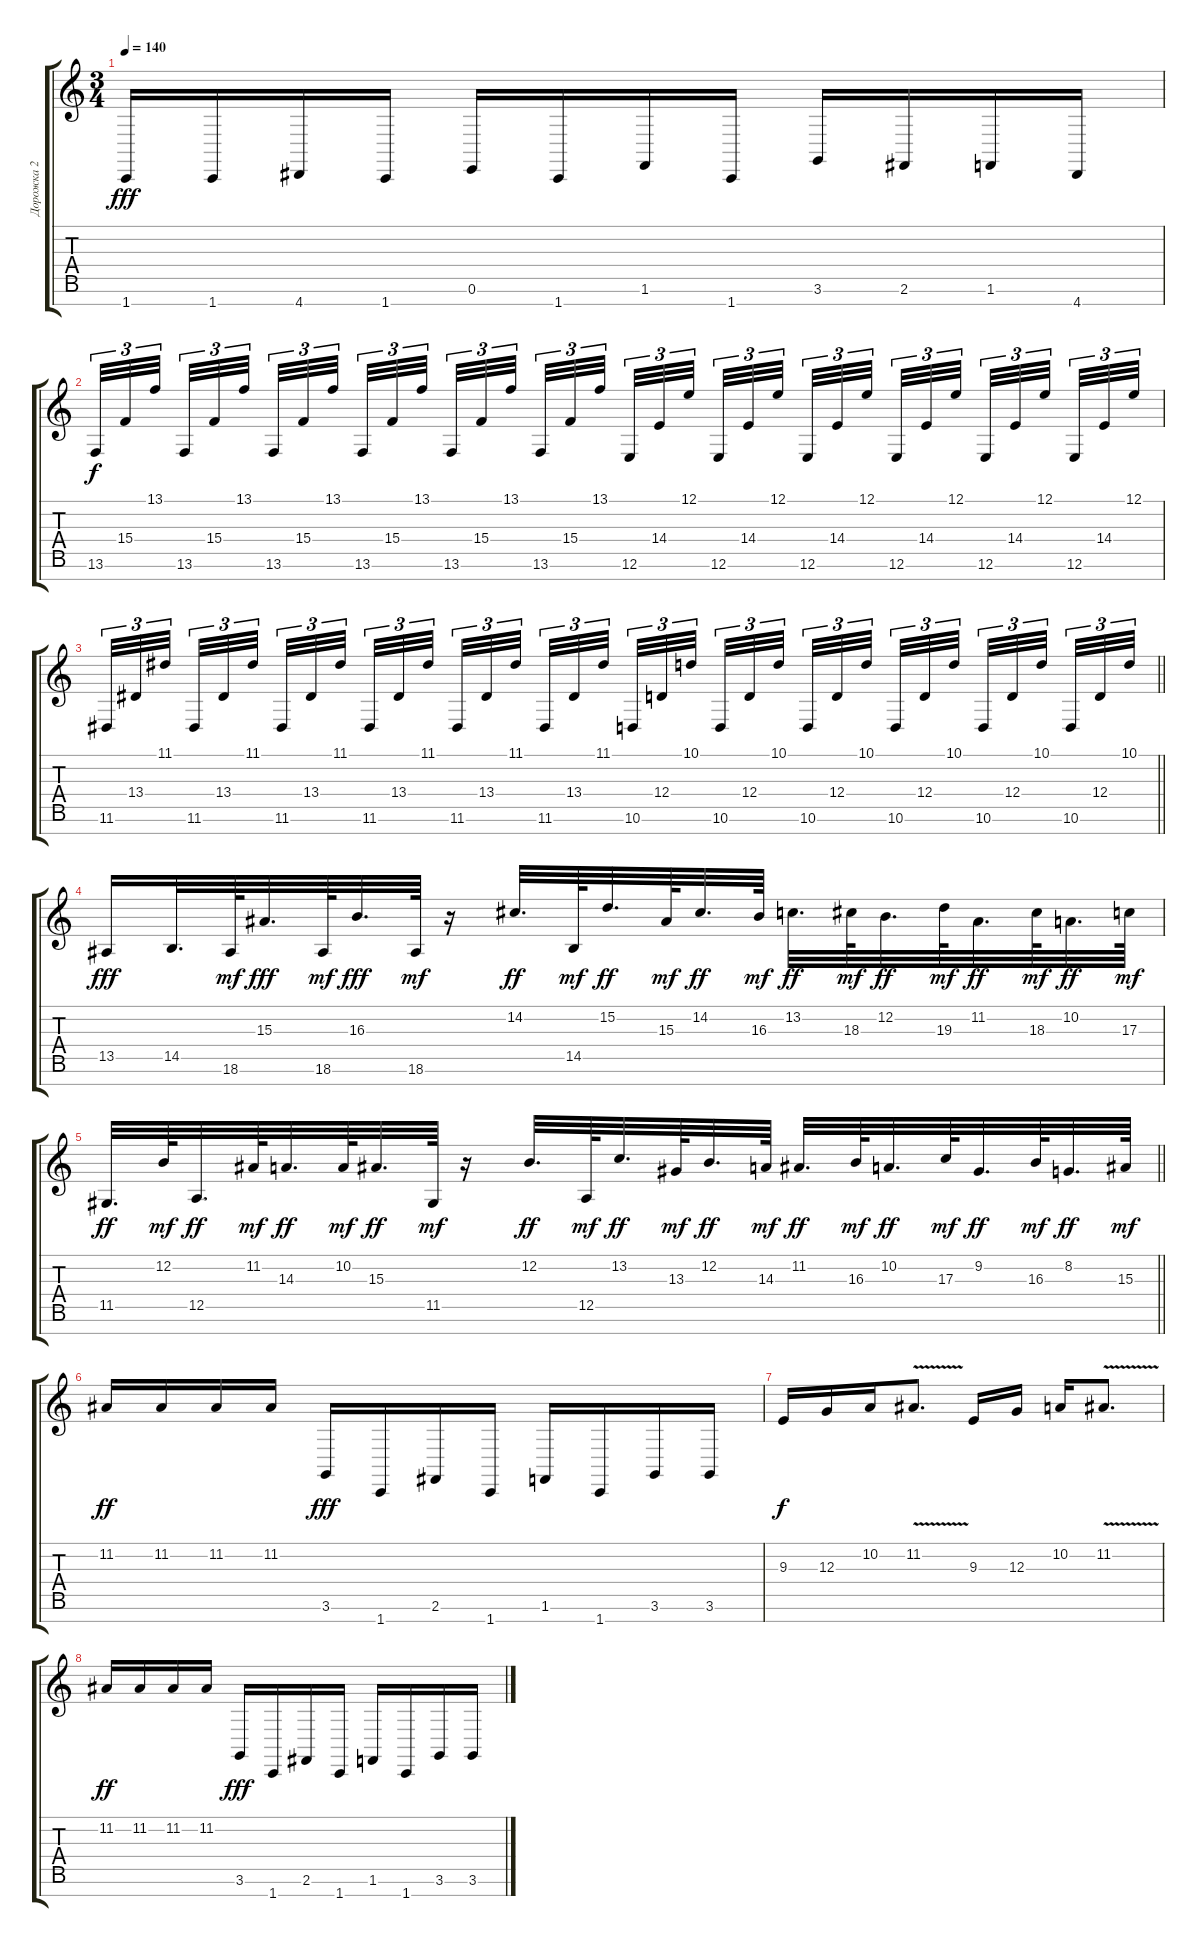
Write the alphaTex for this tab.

\track ("Дорожка 2" "Дорожка 2") {instrument lead1square}
\staff {score tabs}
\tuning (E4 B3 G3 D3 A2 E2 B1) {hide}
\ts (3 4)
\tempo 140
\clef g2
\ks c
1.7.16{dy fff} 1.7.16 4.7.16 1.7.16 0.6.16 1.7.16 1.6.16 1.7.16 3.6.16 2.6.16 1.6.16 4.7.16 |
13.6.32{tu (3 2) dy f} 15.4.32{tu (3 2)} 13.1.32{tu (3 2) beam splitsecondary} 13.6.32{tu (3 2)} 15.4.32{tu (3 2)} 13.1.32{tu (3 2) beam splitsecondary} 13.6.32{tu (3 2)} 15.4.32{tu (3 2)} 13.1.32{tu (3 2) beam splitsecondary} 13.6.32{tu (3 2)} 15.4.32{tu (3 2)} 13.1.32{tu (3 2)} 13.6.32{tu (3 2)} 15.4.32{tu (3 2)} 13.1.32{tu (3 2) beam splitsecondary} 13.6.32{tu (3 2)} 15.4.32{tu (3 2)} 13.1.32{tu (3 2) beam splitsecondary} 12.6.32{tu (3 2)} 14.4.32{tu (3 2)} 12.1.32{tu (3 2) beam splitsecondary} 12.6.32{tu (3 2)} 14.4.32{tu (3 2)} 12.1.32{tu (3 2)} 12.6.32{tu (3 2)} 14.4.32{tu (3 2)} 12.1.32{tu (3 2) beam splitsecondary} 12.6.32{tu (3 2)} 14.4.32{tu (3 2)} 12.1.32{tu (3 2) beam splitsecondary} 12.6.32{tu (3 2)} 14.4.32{tu (3 2)} 12.1.32{tu (3 2) beam splitsecondary} 12.6.32{tu (3 2)} 14.4.32{tu (3 2)} 12.1.32{tu (3 2)} |
\barLineRight lightlight
11.6.32{tu (3 2)} 13.4.32{tu (3 2)} 11.1.32{tu (3 2) beam splitsecondary} 11.6.32{tu (3 2)} 13.4.32{tu (3 2)} 11.1.32{tu (3 2) beam splitsecondary} 11.6.32{tu (3 2)} 13.4.32{tu (3 2)} 11.1.32{tu (3 2) beam splitsecondary} 11.6.32{tu (3 2)} 13.4.32{tu (3 2)} 11.1.32{tu (3 2)} 11.6.32{tu (3 2)} 13.4.32{tu (3 2)} 11.1.32{tu (3 2) beam splitsecondary} 11.6.32{tu (3 2)} 13.4.32{tu (3 2)} 11.1.32{tu (3 2) beam splitsecondary} 10.6.32{tu (3 2)} 12.4.32{tu (3 2)} 10.1.32{tu (3 2) beam splitsecondary} 10.6.32{tu (3 2)} 12.4.32{tu (3 2)} 10.1.32{tu (3 2)} 10.6.32{tu (3 2)} 12.4.32{tu (3 2)} 10.1.32{tu (3 2) beam splitsecondary} 10.6.32{tu (3 2)} 12.4.32{tu (3 2)} 10.1.32{tu (3 2) beam splitsecondary} 10.6.32{tu (3 2)} 12.4.32{tu (3 2)} 10.1.32{tu (3 2) beam splitsecondary} 10.6.32{tu (3 2)} 12.4.32{tu (3 2)} 10.1.32{tu (3 2)} |
13.5.16{dy fff} 14.5.32{d} 18.6.64{dy mf} 15.3.32{d dy fff} 18.6.64{dy mf} 16.3.32{d dy fff} 18.6.64{dy mf} r.16 14.2.32{d dy ff} 14.5.64{dy mf} 15.2.32{d dy ff} 15.3.64{dy mf} 14.2.32{d dy ff} 16.3.64{dy mf} 13.2.32{d dy ff} 18.3.64{dy mf} 12.2.32{d dy ff} 19.3.64{dy mf} 11.2.32{d dy ff} 18.3.64{dy mf} 10.2.32{d dy ff} 17.3.64{dy mf} |
\barLineRight lightlight
11.5.32{d dy ff} 12.2.64{dy mf} 12.5.32{d dy ff} 11.2.64{dy mf} 14.3.32{d dy ff} 10.2.64{dy mf} 15.3.32{d dy ff} 11.5.64{dy mf} r.16 12.2.32{d dy ff} 12.5.64{dy mf} 13.2.32{d dy ff} 13.3.64{dy mf} 12.2.32{d dy ff} 14.3.64{dy mf} 11.2.32{d dy ff} 16.3.64{dy mf} 10.2.32{d dy ff} 17.3.64{dy mf} 9.2.32{d dy ff} 16.3.64{dy mf} 8.2.32{d dy ff} 15.3.64{dy mf} |
11.2.16{dy ff} 11.2.16 11.2.16 11.2.16 3.6.16{dy fff} 1.7.16 2.6.16 1.7.16 1.6.16 1.7.16 3.6.16 3.6.16 |
9.3.16{dy f} 12.3.16 10.2.16 11.2{v}.8{d} 9.3.16 12.3.16 10.2.16 11.2{v}.8{d} |
11.2.16{dy ff} 11.2.16 11.2.16 11.2.16 3.6.16{dy fff} 1.7.16 2.6.16 1.7.16 1.6.16 1.7.16 3.6.16 3.6.16
